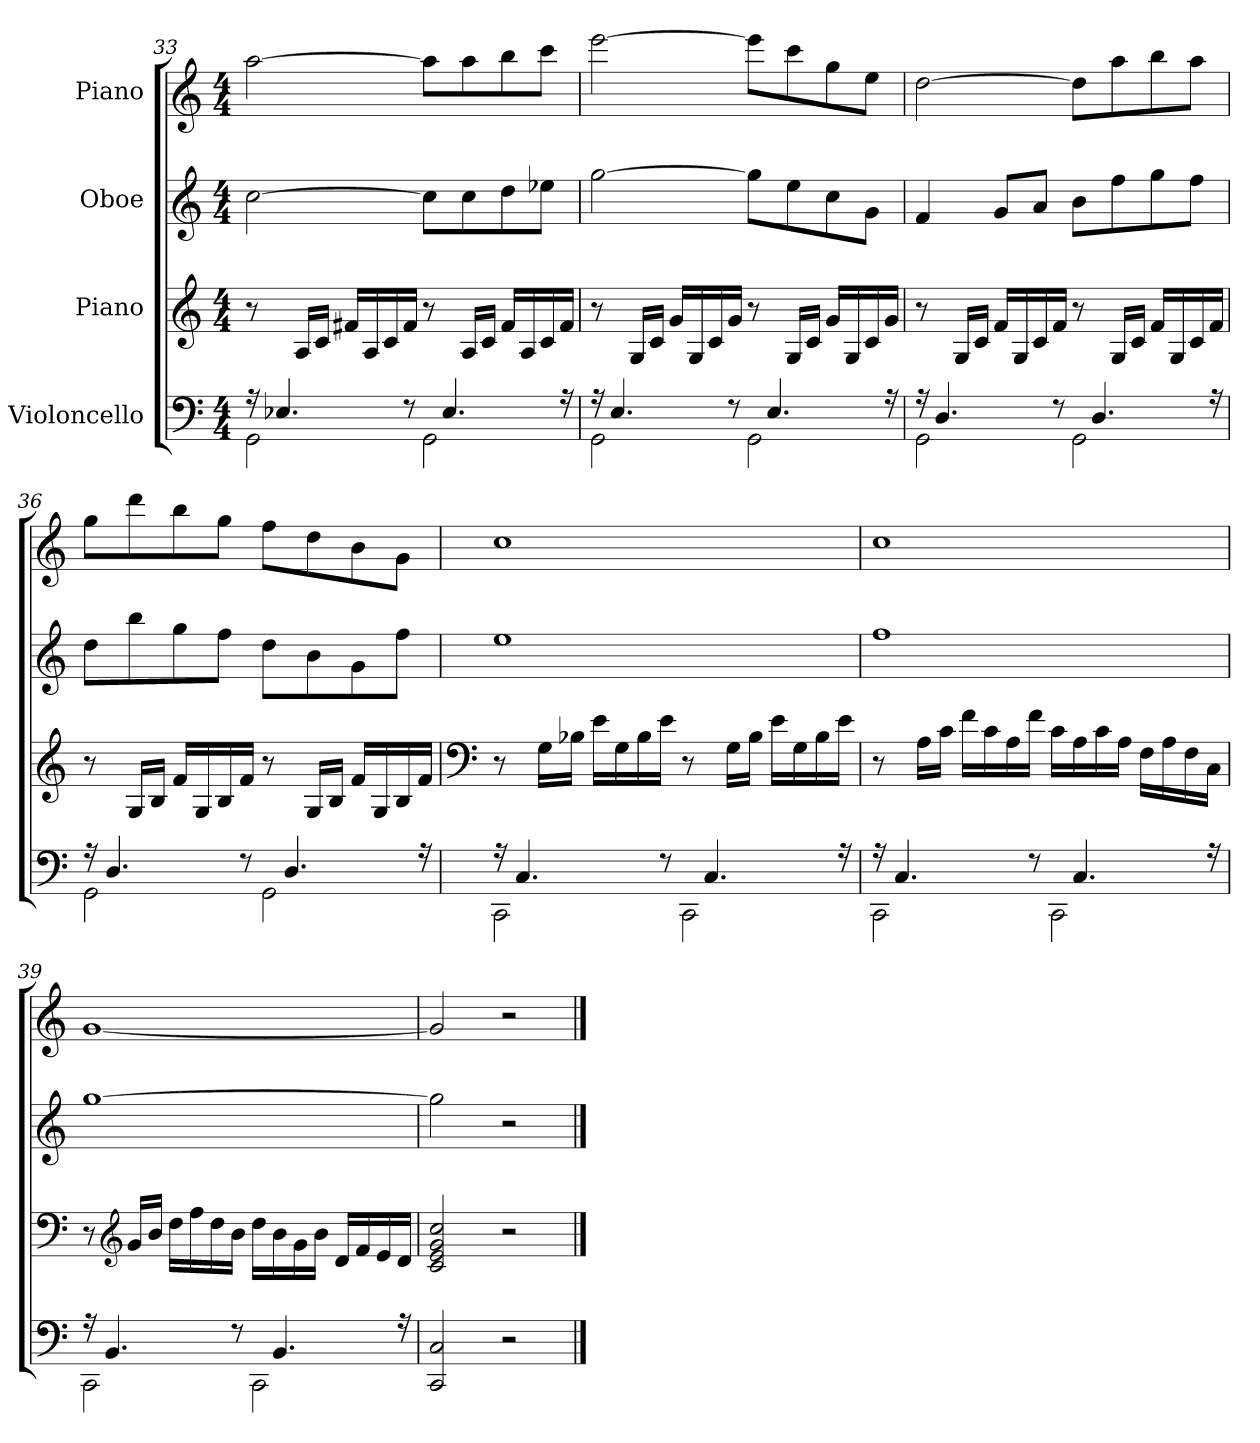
**kern	**kern	**kern	**kern
*part4	*part3	*part2	*part1
*staff4	*staff3	*staff2	*staff1
*I"Violoncello	*I"Piano	*I"Oboe	*I"Piano
*clefF4	*clefG2	*clefG2	*clefG2
*k[]	*k[]	*k[]	*k[]
*M4/4	*M4/4	*M4/4	*M4/4
=33	=33	=33	=33
*^	*	*	*
16r	2GG\	8r	[2cc\	[2aa\
4.E-X/	.	.	.	.
.	.	16A/LL	.	.
.	.	16c/JJ	.	.
.	.	16f#X/LL	.	.
.	.	16A/	.	.
.	.	16c/	.	.
8r	.	16f#/JJ	.	.
.	2GG\	8r	8cc\L]	8aa\L]
4.E-/	.	.	.	.
.	.	16A/LL	8cc\	8aa\
.	.	16c/JJ	.	.
.	.	16f#/LL	8dd\	8bb\
.	.	16A/	.	.
.	.	16c/	8ee-X\J	8ccc\J
16r	.	16f#/JJ	.	.
!!LO:LB:g=z
=34	=34	=34	=34	=34
16r	2GG\	8r	[2gg\	[2eee\
4.E/	.	.	.	.
.	.	16G/LL	.	.
.	.	16c/JJ	.	.
.	.	16g/LL	.	.
.	.	16G/	.	.
.	.	16c/	.	.
8r	.	16g/JJ	.	.
.	2GG\	8r	8gg\L]	8eee\L]
4.E/	.	.	.	.
.	.	16G/LL	8ee\	8ccc\
.	.	16c/JJ	.	.
.	.	16g/LL	8cc\	8gg\
.	.	16G/	.	.
.	.	16c/	8g\J	8ee\J
16r	.	16g/JJ	.	.
=35	=35	=35	=35	=35
16r	2GG\	8r	4f/	[2dd\
4.D/	.	.	.	.
.	.	16G/LL	.	.
.	.	16c/JJ	.	.
.	.	16f/LL	8g/L	.
.	.	16G/	.	.
.	.	16c/	8a/J	.
8r	.	16f/JJ	.	.
.	2GG\	8r	8b\L	8dd\L]
4.D/	.	.	.	.
.	.	16G/LL	8ff\	8aa\
.	.	16c/JJ	.	.
.	.	16f/LL	8gg\	8bb\
.	.	16G/	.	.
.	.	16c/	8ff\J	8aa\J
16r	.	16f/JJ	.	.
=36	=36	=36	=36	=36
16r	2GG\	8r	8dd\L	8gg\L
4.D/	.	.	.	.
.	.	16G/LL	8bb\	8ddd\
.	.	16B/JJ	.	.
.	.	16f/LL	8gg\	8bb\
.	.	16G/	.	.
.	.	16B/	8ff\J	8gg\J
8r	.	16f/JJ	.	.
.	2GG\	8r	8dd\L	8ff\L
4.D/	.	.	.	.
.	.	16G/LL	8b\	8dd\
.	.	16B/JJ	.	.
.	.	16f/LL	8g\	8b\
.	.	16G/	.	.
.	.	16B/	8ff\J	8g\J
16r	.	16f/JJ	.	.
!!LO:LB:g=z
=37	=37	=37	=37	=37
*	*	*clefF4	*	*
16r	2CC\	8r	1ee	1cc
4.C/	.	.	.	.
.	.	16G\LL	.	.
.	.	16B-X\JJ	.	.
.	.	16e\LL	.	.
.	.	16G\	.	.
.	.	16B-\	.	.
8r	.	16e\JJ	.	.
.	2CC\	8r	.	.
4.C/	.	.	.	.
.	.	16G\LL	.	.
.	.	16B-\JJ	.	.
.	.	16e\LL	.	.
.	.	16G\	.	.
.	.	16B-\	.	.
16r	.	16e\JJ	.	.
=38	=38	=38	=38	=38
16r	2CC\	8r	1ff	1cc
4.C/	.	.	.	.
.	.	16A\LL	.	.
.	.	16c\JJ	.	.
.	.	16f\LL	.	.
.	.	16c\	.	.
.	.	16A\	.	.
8r	.	16f\JJ	.	.
.	2CC\	16c\LL	.	.
4.C/	.	16A\	.	.
.	.	16c\	.	.
.	.	16A\JJ	.	.
.	.	16F\LL	.	.
.	.	16A\	.	.
.	.	16F\	.	.
16r	.	16C\JJ	.	.
=39	=39	=39	=39	=39
16r	2CC\	8r	[1gg	[1g
4.BB/	.	.	.	.
*	*	*clefG2	*	*
.	.	16g/LL	.	.
.	.	16b/JJ	.	.
.	.	16dd\LL	.	.
.	.	16ff\	.	.
.	.	16dd\	.	.
8r	.	16b\JJ	.	.
.	2CC\	16dd\LL	.	.
4.BB/	.	16b\	.	.
.	.	16g\	.	.
.	.	16b\JJ	.	.
.	.	16d/LL	.	.
.	.	16f/	.	.
.	.	16e/	.	.
16r	.	16d/JJ	.	.
*v	*v	*	*	*
=40	=40	=40	=40
2CC/ 2C/	2c/ 2e/ 2g/ 2cc/	2gg\]	2g/]
2r	2r	2r	2r
==	==	==	==
*-	*-	*-	*-
